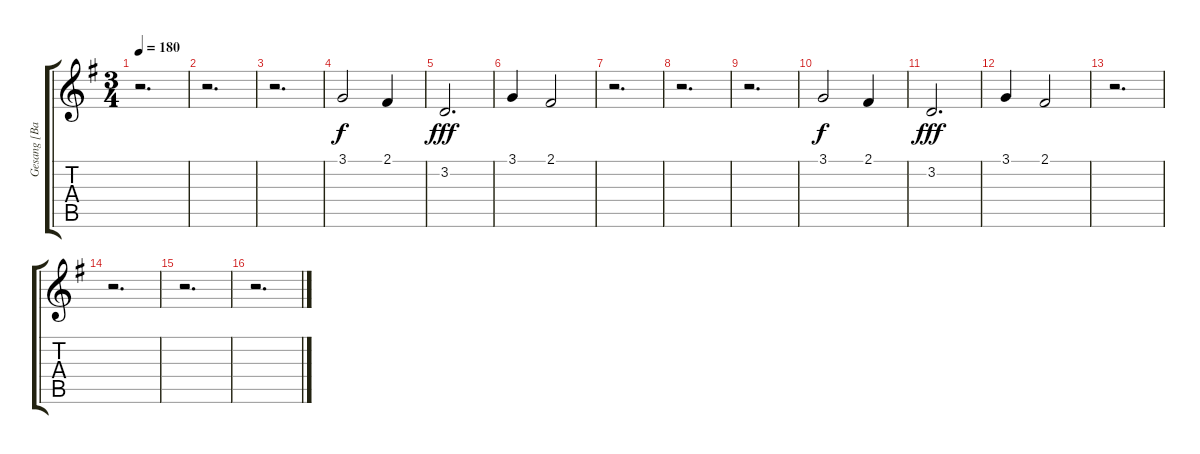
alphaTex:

\track ("Gesang [Back/Farin]" "Gesang [Ba") {instrument voiceoohs}
\staff {score tabs}
\tuning (E4 B3 G3 D3 A2 E2) {hide}
\ts (3 4)
\tempo 180
\clef g2
\ks eminor
r.2{d dy fff} |
r.2{d} |
r.2{d} |
3.1.2{dy f} 2.1.4 |
3.2.2{d dy fff} |
3.1.4 2.1.2 |
r.2{d} |
r.2{d} |
r.2{d} |
3.1.2{dy f} 2.1.4 |
3.2.2{d dy fff} |
3.1.4 2.1.2 |
r.2{d} |
r.2{d} |
r.2{d} |
r.2{d}
